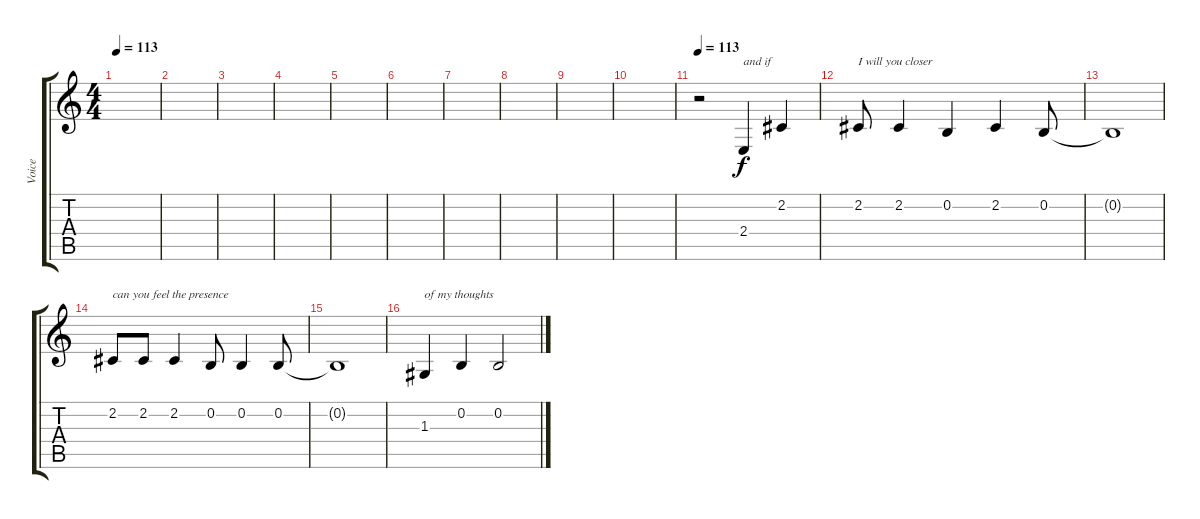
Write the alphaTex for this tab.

\track ("Voice" "Voice") {instrument flute}
\staff {score tabs}
\tuning (E4 B3 G3 D3 A2 E2) {hide}
\ts (4 4)
\tempo 113
\clef g2
\ks c
|
|
|
|
|
|
|
|
|
|
\tempo 113
r.2 2.4.4{txt "and if"} 2.2.4 |
2.2.8{txt "I will you closer"} 2.2.4 0.2.4 2.2.4 0.2.8 |
0.2{t}.1 |
2.2.8{txt "can you feel the presence"} 2.2.8 2.2.4 0.2.8 0.2.4 0.2.8 |
0.2{t}.1 |
1.3.4{txt "of my thoughts"} 0.2.4 0.2.2
